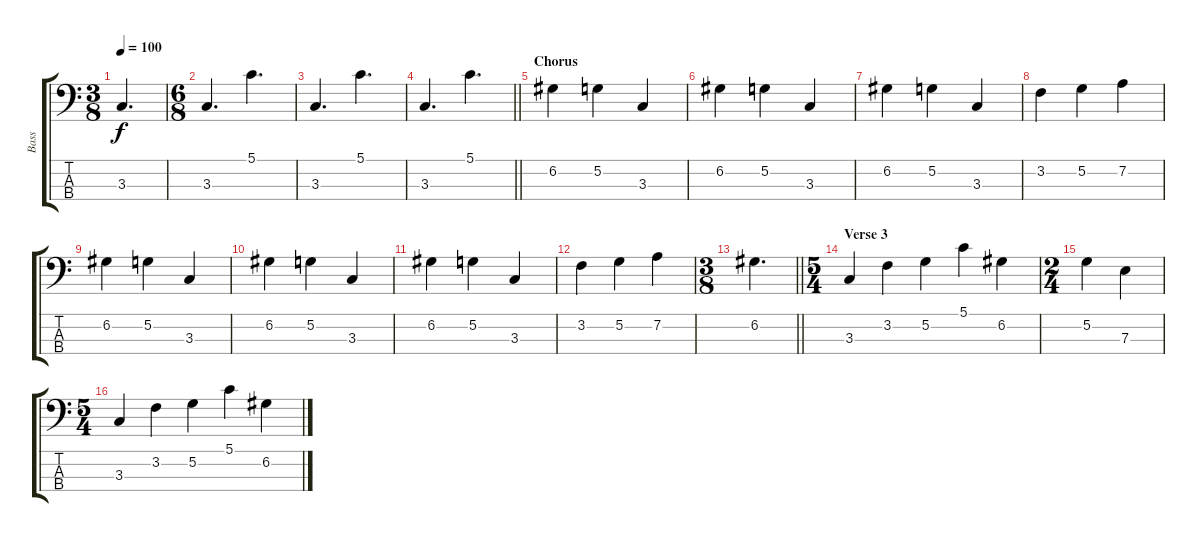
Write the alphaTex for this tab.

\track ("Bass" "Bass") {instrument electricbassfinger}
\staff {score tabs}
\tuning (G2 D2 A1 E1) {hide}
\ts (3 8)
\tempo 100
\clef f4
\ks c
3.3.4{d dy f} |
\ts (6 8)
3.3.4{d} 5.1.4{d} |
3.3.4{d} 5.1.4{d} |
\barLineRight lightlight
3.3.4{d} 5.1.4{d} |
\section ("" "Chorus")
6.2.4 5.2.4 3.3.4 |
6.2.4 5.2.4 3.3.4 |
6.2.4 5.2.4 3.3.4 |
3.2.4 5.2.4 7.2.4 |
6.2.4 5.2.4 3.3.4 |
6.2.4 5.2.4 3.3.4 |
6.2.4 5.2.4 3.3.4 |
3.2.4 5.2.4 7.2.4 |
\ts (3 8)
\barLineRight lightlight
6.2.4{d} |
\ts (5 4)
\section ("" "Verse 3")
3.3.4 3.2.4 5.2.4 5.1.4 6.2.4 |
\ts (2 4)
5.2.4 7.3.4 |
\ts (5 4)
3.3.4 3.2.4 5.2.4 5.1.4 6.2.4
